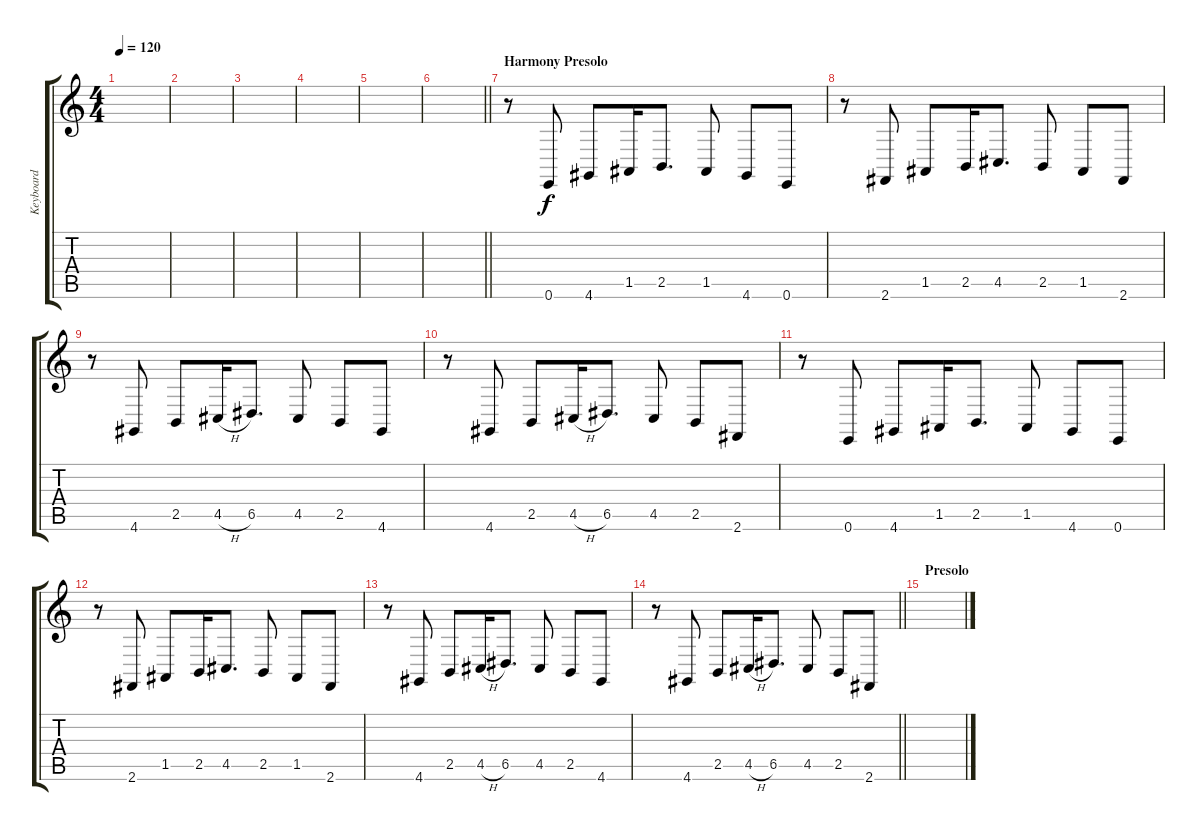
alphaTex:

\track ("Keyboard" "Keyboard") {instrument fx4atmosphere}
\staff {score tabs}
\tuning (E4 B3 G3 D3 A2 E2) {hide}
\ts (4 4)
\tempo 120
\clef g2
\ks c
|
|
|
|
|
\barLineRight lightlight
|
\section ("" "Harmony Presolo")
r.8 0.6.8 4.6.8 1.5.16 2.5.8{d} 1.5.8 4.6.8 0.6.8 |
r.8 2.6.8 1.5.8 2.5.16 4.5.8{d} 2.5.8 1.5.8 2.6.8 |
r.8 4.6.8 2.5.8 4.5{h}.16 6.5.8{d} 4.5.8 2.5.8 4.6.8 |
r.8 4.6.8 2.5.8 4.5{h}.16 6.5.8{d} 4.5.8 2.5.8 2.6.8 |
r.8 0.6.8 4.6.8 1.5.16 2.5.8{d} 1.5.8 4.6.8 0.6.8 |
r.8 2.6.8 1.5.8 2.5.16 4.5.8{d} 2.5.8 1.5.8 2.6.8 |
r.8 4.6.8 2.5.8 4.5{h}.16 6.5.8{d} 4.5.8 2.5.8 4.6.8 |
\barLineRight lightlight
r.8 4.6.8 2.5.8 4.5{h}.16 6.5.8{d} 4.5.8 2.5.8 2.6.8 |
\section ("" "Presolo")
